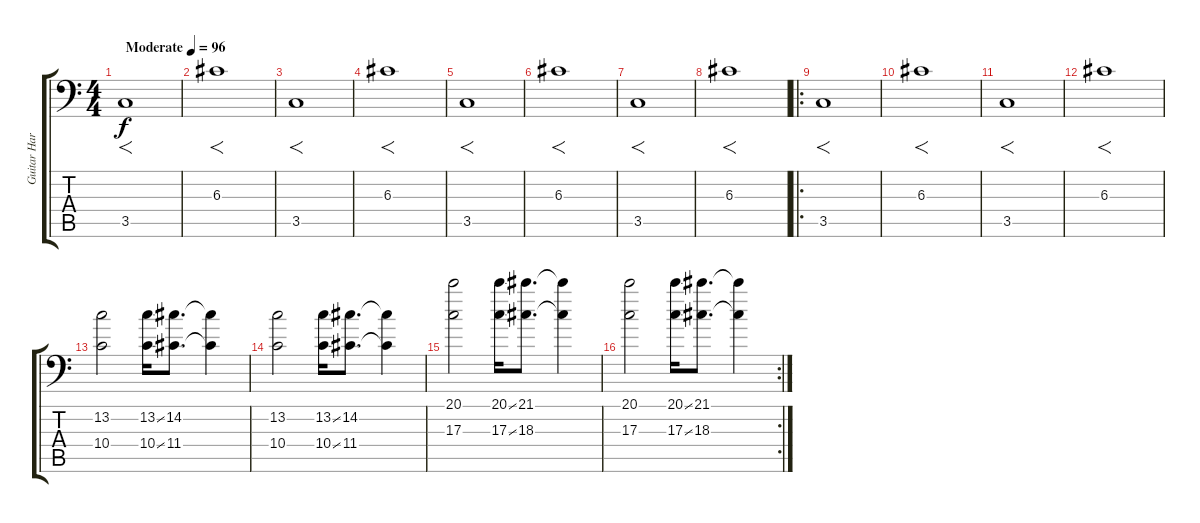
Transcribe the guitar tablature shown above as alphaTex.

\track ("Guitar Harmonizer" "Guitar Har") {instrument overdrivenguitar}
\staff {score tabs}
\tuning (E3 B2 G2 D2 A1 C1) {hide}
\ts (4 4)
\tempo (96 "Moderate")
\clef f4
\ks c
3.5.1{f dy f instrument overdrivenguitar} |
6.3.1{f} |
3.5.1{f} |
6.3.1{f} |
3.5.1{f} |
6.3.1{f} |
3.5.1{f} |
6.3.1{f} |
\ro
3.5.1{f} |
6.3.1{f} |
3.5.1{f} |
6.3.1{f} |
(13.2 10.4).2 (13.2{ss} 10.4{ss}).16 (14.2 11.4).8{d} (14.2{t} 11.4{t}).4 |
(13.2 10.4).2 (13.2{ss} 10.4{ss}).16 (14.2 11.4).8{d} (14.2{t} 11.4{t}).4 |
(20.1 17.3).2 (20.1{ss} 17.3{ss}).16 (21.1 18.3).8{d} (21.1{t} 18.3{t}).4 |
\rc 2
(20.1 17.3).2 (20.1{ss} 17.3{ss}).16 (21.1 18.3).8{d} (21.1{t} 18.3{t}).4
